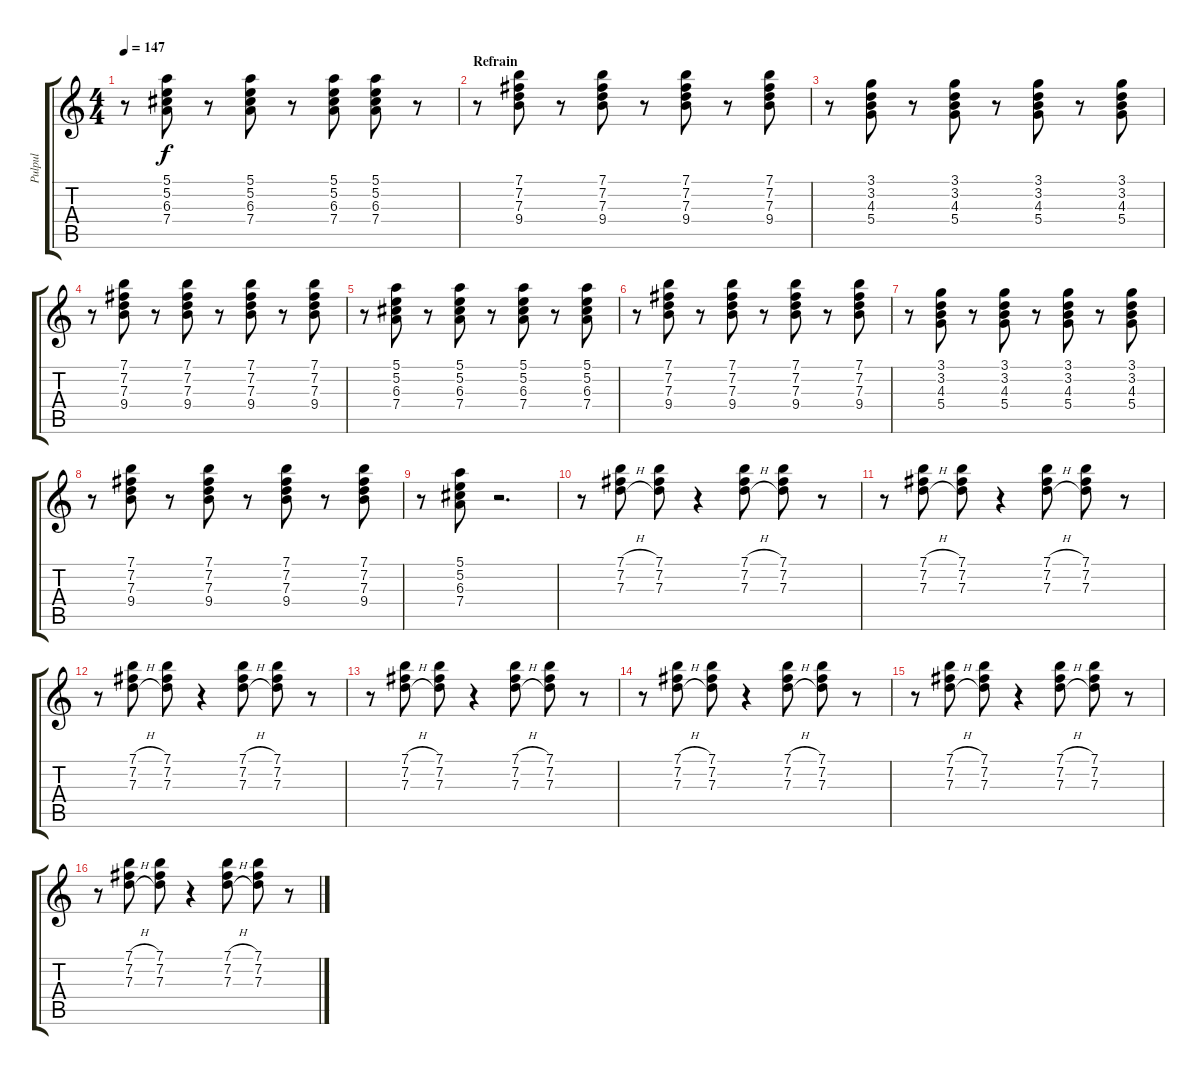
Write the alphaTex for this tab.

\track ("Pulpul" "Pulpul") {instrument electricguitarmuted}
\staff {score tabs}
\tuning (E4 B3 G3 D3 A2 E2) {hide}
\ts (4 4)
\tempo 147
\clef g2
\ks c
r.8{dy f} (5.1 5.2 6.3 7.4).8 r.8 (5.1 5.2 6.3 7.4).8 r.8 (5.1 5.2 6.3 7.4).8 (5.1 5.2 6.3 7.4).8 r.8 |
\section ("" "Refrain")
r.8 (7.1 7.2 7.3 9.4).8 r.8 (7.1 7.2 7.3 9.4).8 r.8 (7.1 7.2 7.3 9.4).8 r.8 (7.1 7.2 7.3 9.4).8 |
r.8 (3.1 3.2 4.3 5.4).8 r.8 (3.1 3.2 4.3 5.4).8 r.8 (3.1 3.2 4.3 5.4).8 r.8 (3.1 3.2 4.3 5.4).8 |
r.8 (7.1 7.2 7.3 9.4).8 r.8 (7.1 7.2 7.3 9.4).8 r.8 (7.1 7.2 7.3 9.4).8 r.8 (7.1 7.2 7.3 9.4).8 |
r.8 (5.1 5.2 6.3 7.4).8 r.8 (5.1 5.2 6.3 7.4).8 r.8 (5.1 5.2 6.3 7.4).8 r.8 (5.1 5.2 6.3 7.4).8 |
r.8 (7.1 7.2 7.3 9.4).8 r.8 (7.1 7.2 7.3 9.4).8 r.8 (7.1 7.2 7.3 9.4).8 r.8 (7.1 7.2 7.3 9.4).8 |
r.8 (3.1 3.2 4.3 5.4).8 r.8 (3.1 3.2 4.3 5.4).8 r.8 (3.1 3.2 4.3 5.4).8 r.8 (3.1 3.2 4.3 5.4).8 |
r.8 (7.1 7.2 7.3 9.4).8 r.8 (7.1 7.2 7.3 9.4).8 r.8 (7.1 7.2 7.3 9.4).8 r.8 (7.1 7.2 7.3 9.4).8 |
r.8 (5.1 5.2 6.3 7.4).8 r.2{d} |
r.8 (7.1{h} 7.2{h} 7.3{h}).8 (7.1 7.2 7.3).8 r.4 (7.1{h} 7.2{h} 7.3{h}).8 (7.1 7.2 7.3).8 r.8 |
r.8 (7.1{h} 7.2{h} 7.3{h}).8 (7.1 7.2 7.3).8 r.4 (7.1{h} 7.2{h} 7.3{h}).8 (7.1 7.2 7.3).8 r.8 |
r.8 (7.1{h} 7.2{h} 7.3{h}).8 (7.1 7.2 7.3).8 r.4 (7.1{h} 7.2{h} 7.3{h}).8 (7.1 7.2 7.3).8 r.8 |
r.8 (7.1{h} 7.2{h} 7.3{h}).8 (7.1 7.2 7.3).8 r.4 (7.1{h} 7.2{h} 7.3{h}).8 (7.1 7.2 7.3).8 r.8 |
r.8 (7.1{h} 7.2{h} 7.3{h}).8 (7.1 7.2 7.3).8 r.4 (7.1{h} 7.2{h} 7.3{h}).8 (7.1 7.2 7.3).8 r.8 |
r.8 (7.1{h} 7.2{h} 7.3{h}).8 (7.1 7.2 7.3).8 r.4 (7.1{h} 7.2{h} 7.3{h}).8 (7.1 7.2 7.3).8 r.8 |
r.8 (7.1{h} 7.2{h} 7.3{h}).8 (7.1 7.2 7.3).8 r.4 (7.1{h} 7.2{h} 7.3{h}).8 (7.1 7.2 7.3).8 r.8
